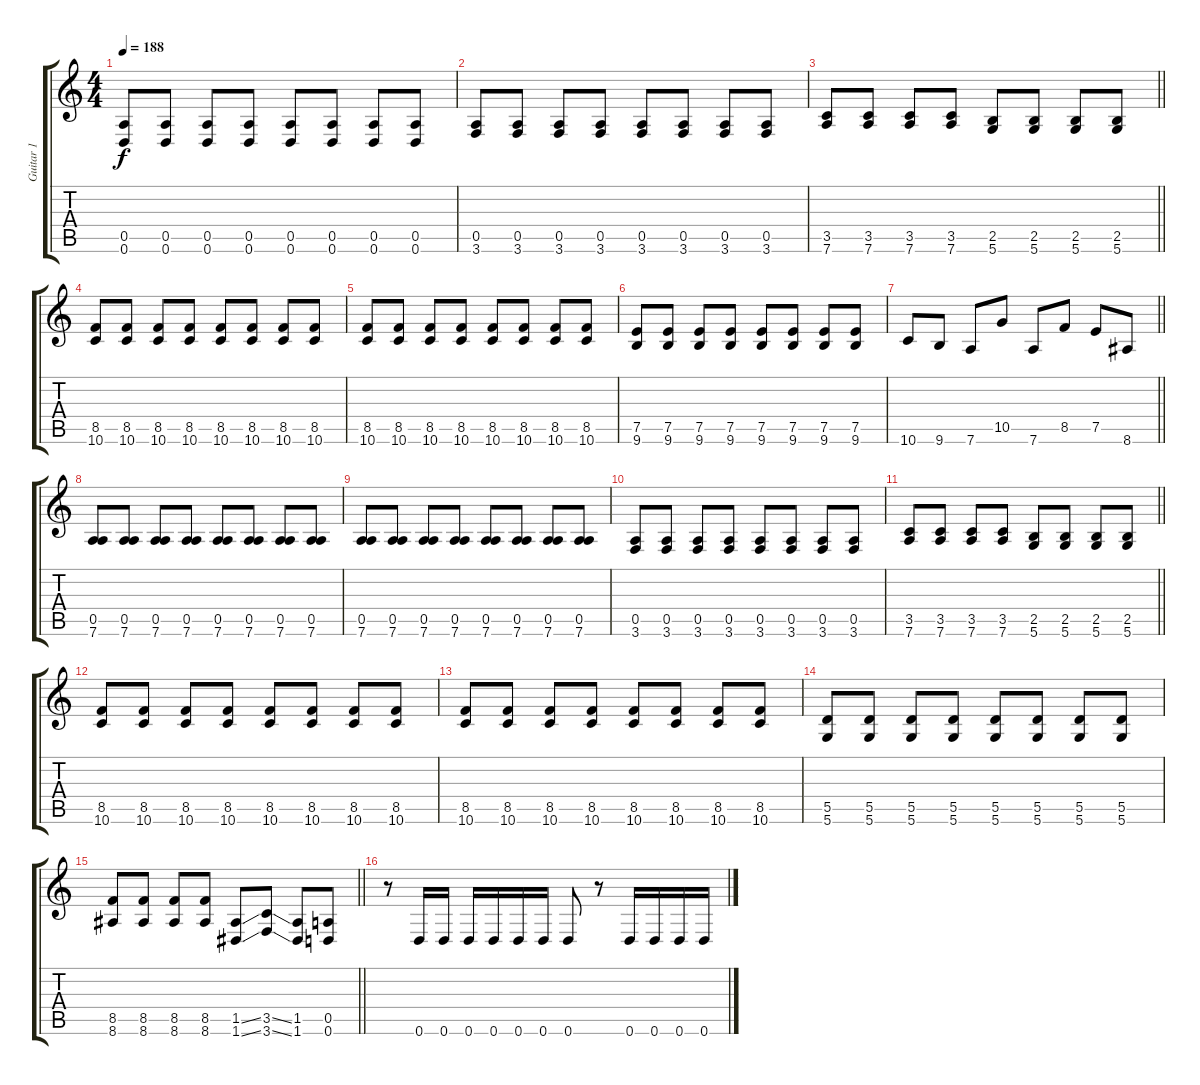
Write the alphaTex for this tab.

\track ("Guitar 1" "Guitar 1") {instrument distortionguitar}
\staff {score tabs}
\tuning (E4 B3 G3 D3 A2 D2) {hide}
\ts (4 4)
\tempo 188
\clef g2
\ks c
(0.5 0.6).8{dy f} (0.5 0.6).8 (0.5 0.6).8 (0.5 0.6).8 (0.5 0.6).8 (0.5 0.6).8 (0.5 0.6).8 (0.5 0.6).8 |
(0.5 3.6).8 (0.5 3.6).8 (0.5 3.6).8 (0.5 3.6).8 (0.5 3.6).8 (0.5 3.6).8 (0.5 3.6).8 (0.5 3.6).8 |
\barLineRight lightlight
(3.5 7.6).8 (3.5 7.6).8 (3.5 7.6).8 (3.5 7.6).8 (2.5 5.6).8 (2.5 5.6).8 (2.5 5.6).8 (2.5 5.6).8 |
(8.5 10.6).8 (8.5 10.6).8 (8.5 10.6).8 (8.5 10.6).8 (8.5 10.6).8 (8.5 10.6).8 (8.5 10.6).8 (8.5 10.6).8 |
(8.5 10.6).8 (8.5 10.6).8 (8.5 10.6).8 (8.5 10.6).8 (8.5 10.6).8 (8.5 10.6).8 (8.5 10.6).8 (8.5 10.6).8 |
(7.5 9.6).8 (7.5 9.6).8 (7.5 9.6).8 (7.5 9.6).8 (7.5 9.6).8 (7.5 9.6).8 (7.5 9.6).8 (7.5 9.6).8 |
\barLineRight lightlight
10.6.8 9.6.8 7.6.8 10.5.8 7.6.8 8.5.8 7.5.8 8.6.8 |
(0.5 7.6).8 (0.5 7.6).8 (0.5 7.6).8 (0.5 7.6).8 (0.5 7.6).8 (0.5 7.6).8 (0.5 7.6).8 (0.5 7.6).8 |
(0.5 7.6).8 (0.5 7.6).8 (0.5 7.6).8 (0.5 7.6).8 (0.5 7.6).8 (0.5 7.6).8 (0.5 7.6).8 (0.5 7.6).8 |
(0.5 3.6).8 (0.5 3.6).8 (0.5 3.6).8 (0.5 3.6).8 (0.5 3.6).8 (0.5 3.6).8 (0.5 3.6).8 (0.5 3.6).8 |
\barLineRight lightlight
(3.5 7.6).8 (3.5 7.6).8 (3.5 7.6).8 (3.5 7.6).8 (2.5 5.6).8 (2.5 5.6).8 (2.5 5.6).8 (2.5 5.6).8 |
(8.5 10.6).8 (8.5 10.6).8 (8.5 10.6).8 (8.5 10.6).8 (8.5 10.6).8 (8.5 10.6).8 (8.5 10.6).8 (8.5 10.6).8 |
(8.5 10.6).8 (8.5 10.6).8 (8.5 10.6).8 (8.5 10.6).8 (8.5 10.6).8 (8.5 10.6).8 (8.5 10.6).8 (8.5 10.6).8 |
(5.5 5.6).8 (5.5 5.6).8 (5.5 5.6).8 (5.5 5.6).8 (5.5 5.6).8 (5.5 5.6).8 (5.5 5.6).8 (5.5 5.6).8 |
\barLineRight lightlight
(8.5 8.6).8 (8.5 8.6).8 (8.5 8.6).8 (8.5 8.6).8 (1.5{ss} 1.6{ss}).8 (3.5{ss} 3.6{ss}).8 (1.5 1.6).8 (0.5 0.6).8 |
\section ("" "")
r.8 0.6.16 0.6.16 0.6.16 0.6.16 0.6.16 0.6.16 0.6.8 r.8 0.6.16 0.6.16 0.6.16 0.6.16
